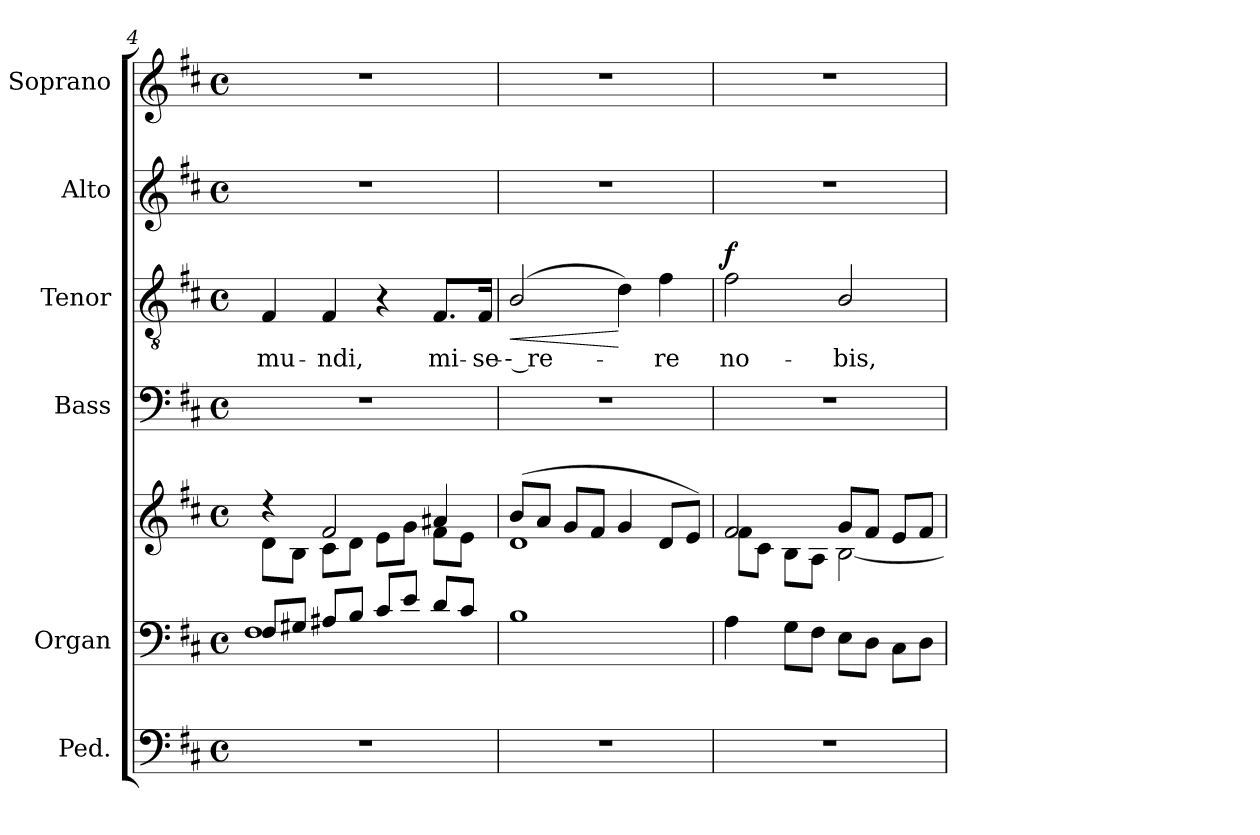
**kern	**kern	**kern	**kern	**kern	**text	**dynam	**kern	**kern
*part6	*part5	*part5	*part4	*part3	*part3	*part3	*part2	*part1
*staff7	*staff6	*staff5	*staff4	*staff3	*staff3	*staff3	*staff2	*staff1
*I"Ped.	*I"Organ	*	*I"Bass	*I"Tenor	*	*	*I"Alto	*I"Soprano
*	*I'Org.	*	*I'B.	*I'T.	*	*	*I'A.	*I'S.
*clefF4	*clefF4	*clefG2	*clefF4	*clefGv2	*	*	*clefG2	*clefG2
*	*	*	*	*ITrd7c12	*	*	*	*
*k[f#c#]	*k[f#c#]	*k[f#c#]	*k[f#c#]	*k[f#c#]	*	*	*k[f#c#]	*k[f#c#]
*D:	*D:	*D:	*D:	*D:	*	*	*D:	*D:
*M4/4	*M4/4	*M4/4	*M4/4	*M4/4	*	*	*M4/4	*M4/4
*met(c)	*met(c)	*met(c)	*met(c)	*met(c)	*	*	*met(c)	*met(c)
=4	=4	=4	=4	=4	=4	=4	=4	=4
*	*^	*^	*	*	*	*	*	*
!	!	!	!	!	!	!	!LO:LY:b:color=#000000	!	!	!
1r	8F#i/L	1F#i	4r	8di\L	1r	4FF#i/	mu-	.	1r	1r
.	8G#Xi/J	.	.	8Bi\J	.	.	.	.	.	.
!	!	!	!	!	!	!	!LO:LY:b:color=#000000	!	!	!
.	8A#Xi/L	.	2f#i/	8c#i\L	.	4FF#i/	-ndi,	.	.	.
.	8Bi/J	.	.	8di\J	.	.	.	.	.	.
.	8c#i/L	.	.	8ei\L	.	4r	.	.	.	.
.	8ei/J	.	.	8gi\J	.	.	.	.	.	.
!	!	!	!	!	!	!	!LO:LY:b:color=#000000	!	!	!
.	8di/L	.	4a#Xi/	8f#i\L	.	8.FF#i/L	mi-	.	.	.
.	8c#i/J	.	.	8ei\J	.	.	.	.	.	.
!	!	!	!	!	!	!	!LO:LY:b:color=#000000	!	!	!
.	.	.	.	.	.	16FF#i/Jk	-se-	.	.	.
*	*v	*v	*	*	*	*	*	*	*	*
!!LO:LB:g=z
=5	=5	=5	=5	=5	=5	=5	=5	=5	=5
!	!	!	!	!	!	!LO:LY:b:color=#000000	!LO:HP:b	!	!
1r	1Bi	(8bi/L	1di	1r	(2BBi/	-- re-	<	1r	1r
.	.	8ai/J	.	.	.	.	.	.	.
.	.	8gi/L	.	.	.	.	.	.	.
.	.	8f#i/J	.	.	.	.	.	.	.
.	.	4gi/	.	.	4Di\)	.	[	.	.
!	!	!	!	!	!	!LO:LY:b:color=#000000	!	!	!
.	.	8di/L	.	.	4F#i\	-re	.	.	.
.	.	8ei/J)	.	.	.	.	.	.	.
=6	=6	=6	=6	=6	=6	=6	=6	=6	=6
!	!	!	!	!	!	!LO:LY:b:color=#000000	!	!	!
1r	4Ai\	2f#i/	8f#i\L	1r	2F#i\	no-	f	1r	1r
.	.	.	8c#i\J	.	.	.	.	.	.
.	8Gi\L	.	8Bi\L	.	.	.	.	.	.
.	8F#i\J	.	8Ai\J	.	.	.	.	.	.
!	!	!	!	!	!	!LO:LY:b:color=#000000	!	!	!
.	8Ei\L	8gi/L	[2Bi\	.	2BBi/	-bis,	.	.	.
.	8Di\J	8f#i/J	.	.	.	.	.	.	.
.	8C#i\L	8ei/L	.	.	.	.	.	.	.
.	8Di\J	8f#i/J	.	.	.	.	.	.	.
*	*	*v	*v	*	*	*	*	*	*
=	=	=	=	=	=	=	=	=
*-	*-	*-	*-	*-	*-	*-	*-	*-
